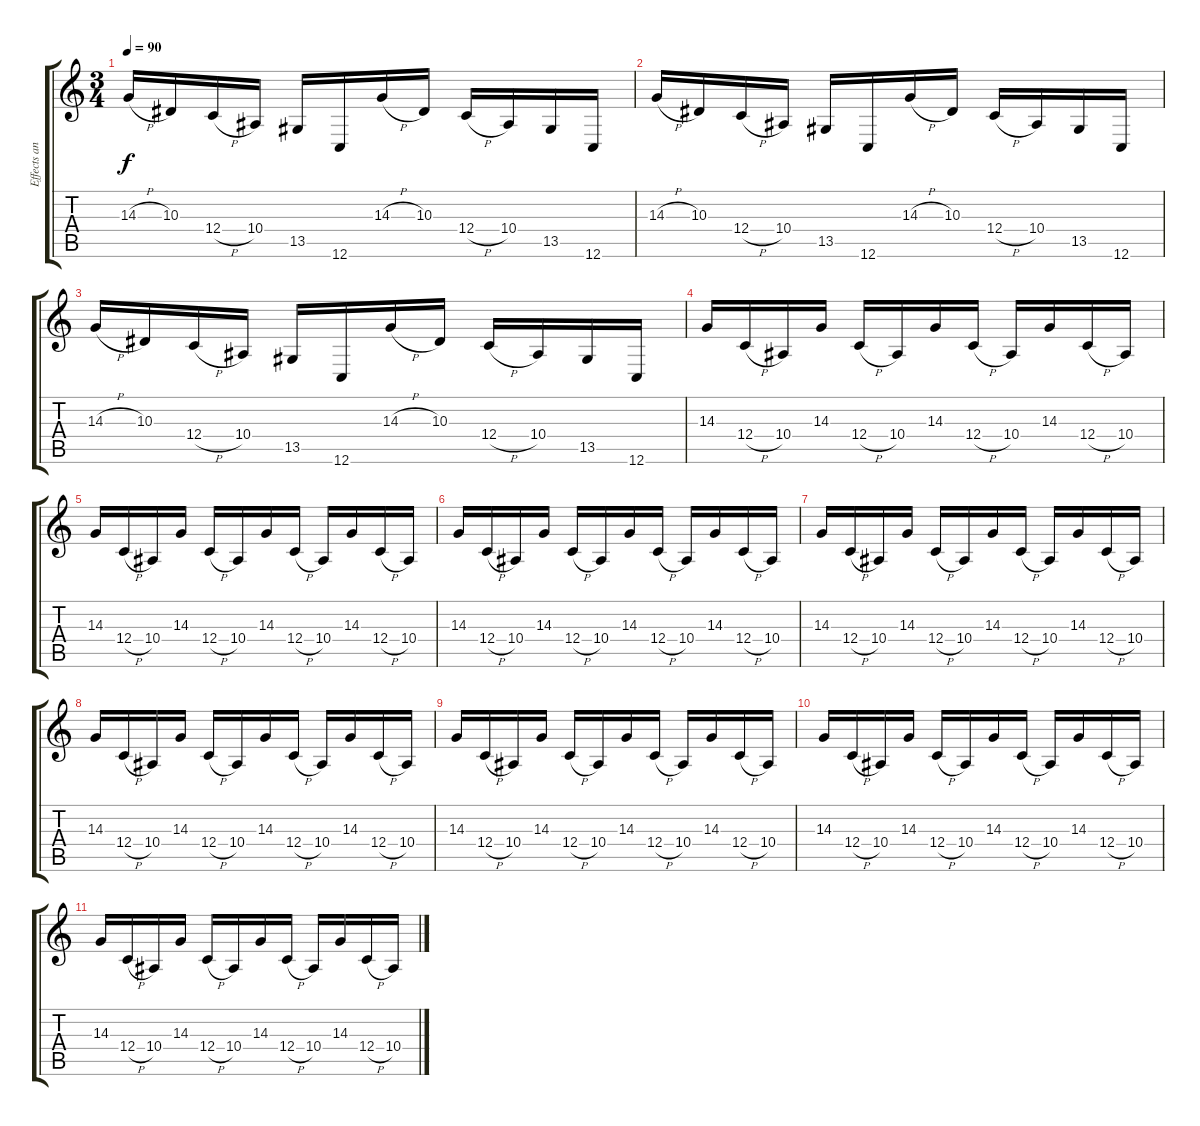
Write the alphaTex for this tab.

\track ("Effects and Third Guitar" "Effects an") {instrument pad2warm}
\staff {score tabs}
\tuning (D4 A3 F3 C3 G2 C2) {hide}
\ts (3 4)
\tempo 90
\clef g2
\ks c
14.3{h}.16{dy f} 10.3.16 12.4{h}.16 10.4.16 13.5.16 12.6.16 14.3{h}.16 10.3.16 12.4{h}.16 10.4.16 13.5.16 12.6.16 |
14.3{h}.16 10.3.16 12.4{h}.16 10.4.16 13.5.16 12.6.16 14.3{h}.16 10.3.16 12.4{h}.16 10.4.16 13.5.16 12.6.16 |
14.3{h}.16 10.3.16 12.4{h}.16 10.4.16 13.5.16 12.6.16 14.3{h}.16 10.3.16 12.4{h}.16 10.4.16 13.5.16 12.6.16 |
14.3.16 12.4{h}.16 10.4.16 14.3.16 12.4{h}.16 10.4.16 14.3.16 12.4{h}.16 10.4.16 14.3.16 12.4{h}.16 10.4.16 |
14.3.16{volume 1} 12.4{h}.16 10.4.16 14.3.16 12.4{h}.16 10.4.16 14.3.16 12.4{h}.16 10.4.16 14.3.16 12.4{h}.16 10.4.16 |
14.3.16 12.4{h}.16 10.4.16 14.3.16 12.4{h}.16 10.4.16 14.3.16 12.4{h}.16 10.4.16 14.3.16 12.4{h}.16 10.4.16 |
14.3.16 12.4{h}.16 10.4.16 14.3.16 12.4{h}.16 10.4.16 14.3.16 12.4{h}.16 10.4.16 14.3.16 12.4{h}.16 10.4.16 |
14.3.16 12.4{h}.16 10.4.16 14.3.16 12.4{h}.16 10.4.16 14.3.16 12.4{h}.16 10.4.16 14.3.16 12.4{h}.16 10.4.16 |
14.3.16 12.4{h}.16 10.4.16 14.3.16 12.4{h}.16 10.4.16 14.3.16 12.4{h}.16 10.4.16 14.3.16 12.4{h}.16 10.4.16 |
14.3.16 12.4{h}.16 10.4.16 14.3.16 12.4{h}.16 10.4.16 14.3.16 12.4{h}.16 10.4.16 14.3.16 12.4{h}.16 10.4.16 |
14.3.16 12.4{h}.16 10.4.16 14.3.16 12.4{h}.16 10.4.16 14.3.16 12.4{h}.16 10.4.16 14.3.16 12.4{h}.16 10.4.16
